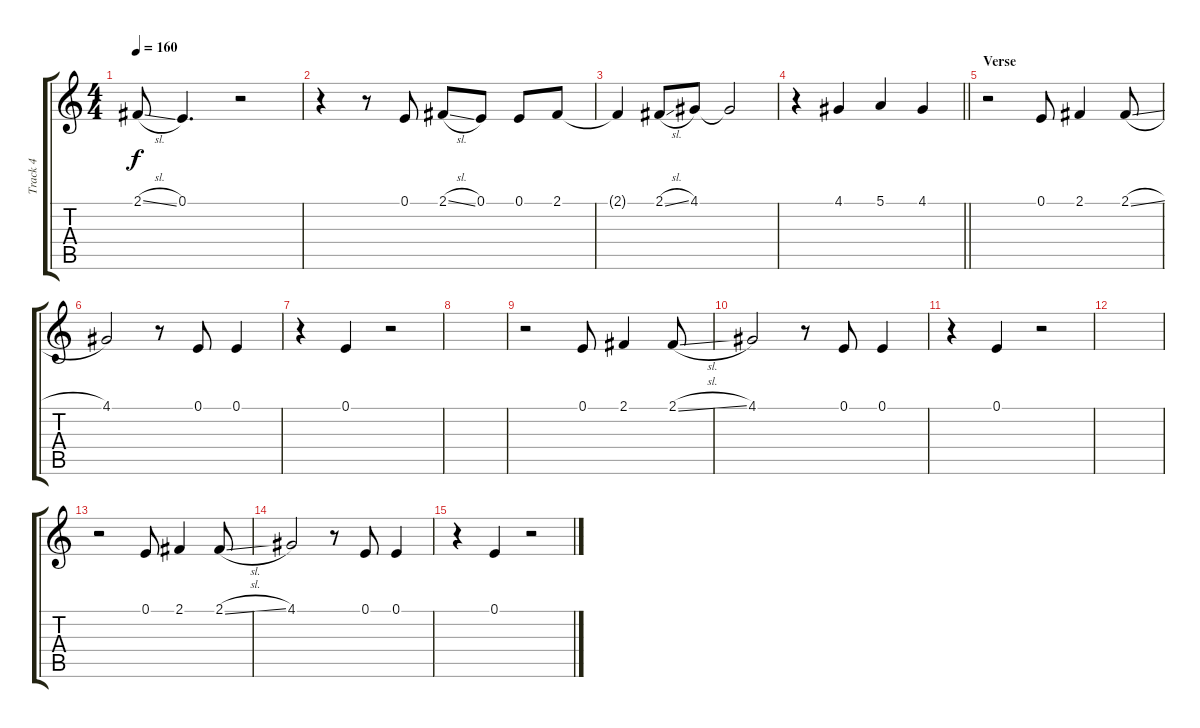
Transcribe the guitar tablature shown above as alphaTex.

\track ("Track 4" "Track 4") {instrument clarinet}
\staff {score tabs}
\tuning (E4 B3 G3 D3 A2 E2) {hide}
\ts (4 4)
\tempo 160
\clef g2
\ks c
2.1{sl}.8{dy f} 0.1.4{d} r.2 |
r.4 r.8 0.1.8 2.1{sl}.8 0.1.8 0.1.8 2.1.8 |
2.1{t}.4 2.1{sl}.8 4.1.8 4.1{t}.2 |
\barLineRight lightlight
r.4 4.1.4 5.1.4 4.1.4 |
\section ("" "Verse")
r.2 0.1.8 2.1.4 2.1{sl}.8 |
4.1.2 r.8 0.1.8 0.1.4 |
r.4 0.1.4 r.2 |
|
r.2 0.1.8 2.1.4 2.1{sl}.8 |
4.1.2 r.8 0.1.8 0.1.4 |
r.4 0.1.4 r.2 |
|
r.2 0.1.8 2.1.4 2.1{sl}.8 |
4.1.2 r.8 0.1.8 0.1.4 |
r.4 0.1.4 r.2
